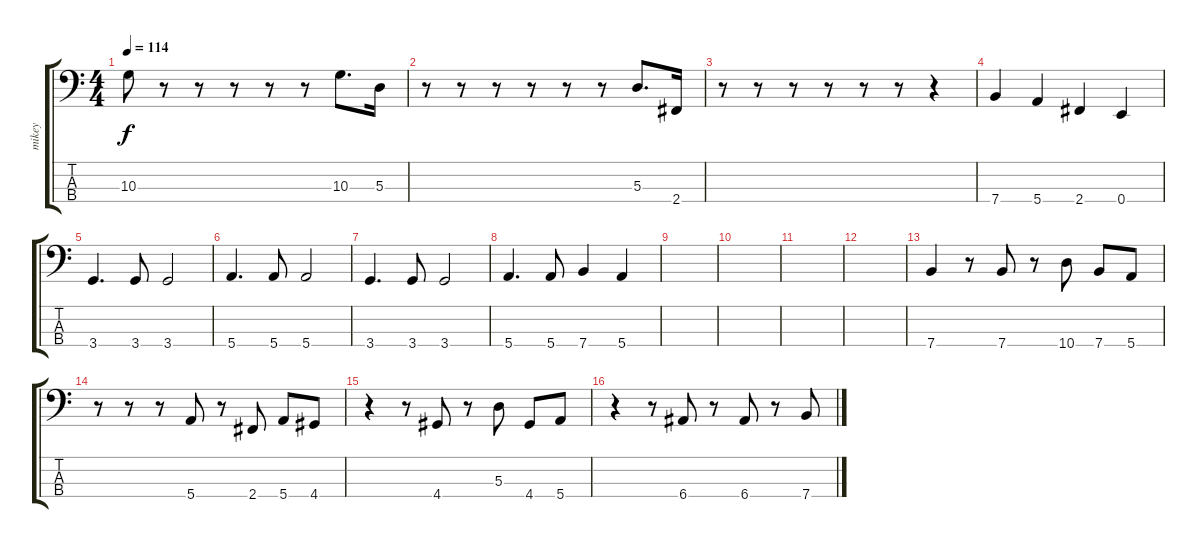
\track ("mikey" "mikey") {instrument electricbassfinger}
\staff {score tabs}
\tuning (G2 D2 A1 E1) {hide}
\ts (4 4)
\tempo 114
\clef f4
\ks c
10.3.8{dy f} r.8 r.8 r.8 r.8 r.8 10.3.8{d} 5.3.16 |
r.8 r.8 r.8 r.8 r.8 r.8 5.3.8{d} 2.4.16 |
r.8 r.8 r.8 r.8 r.8 r.8 r.4 |
7.4.4 5.4.4 2.4.4 0.4.4 |
3.4.4{d} 3.4.8 3.4.2 |
5.4.4{d} 5.4.8 5.4.2 |
3.4.4{d} 3.4.8 3.4.2 |
5.4.4{d} 5.4.8 7.4.4 5.4.4 |
|
|
|
|
7.4.4 r.8 7.4.8 r.8 10.4.8 7.4.8 5.4.8 |
r.8 r.8 r.8 5.4.8 r.8 2.4.8 5.4.8 4.4.8 |
r.4 r.8 4.4.8 r.8 5.3.8 4.4.8 5.4.8 |
r.4 r.8 6.4.8 r.8 6.4.8 r.8 7.4.8
